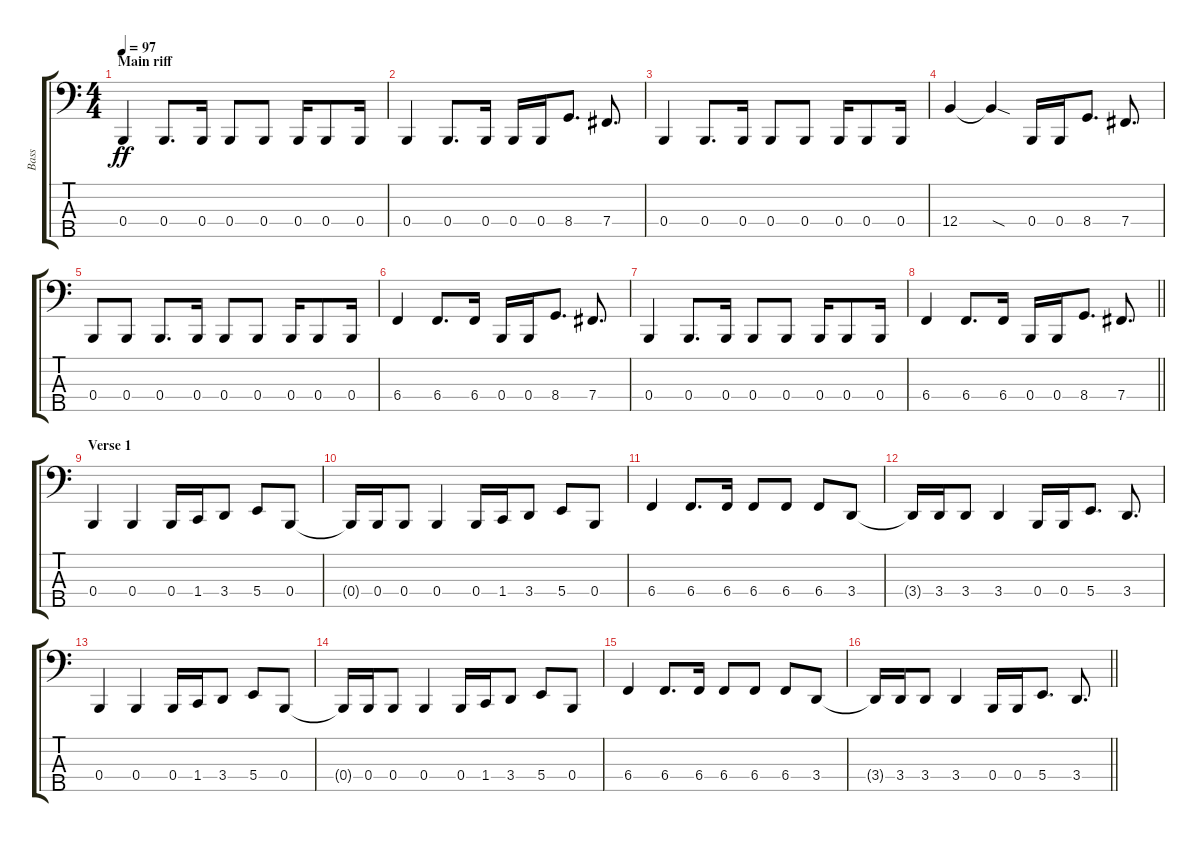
\track ("Bass" "Bass") {instrument electricbassfinger}
\staff {score tabs}
\tuning (E2 B1 Gb1 B0 Gb0) {hide}
\ts (4 4)
\section ("" "Main riff")
\tempo 97
\clef f4
\ks c
0.4.4{dy ff} 0.4.8{d} 0.4.16 0.4.8 0.4.8 0.4.16 0.4.8 0.4.16 |
0.4.4 0.4.8{d} 0.4.16 0.4.16 0.4.16 8.4.8{d} 7.4.8{d} |
0.4.4 0.4.8{d} 0.4.16 0.4.8 0.4.8 0.4.16 0.4.8 0.4.16 |
12.4.4 12.4{sod t}.4 0.4.16 0.4.16 8.4.8{d} 7.4.8{d} |
0.4.8 0.4.8 0.4.8{d} 0.4.16 0.4.8 0.4.8 0.4.16 0.4.8 0.4.16 |
6.4.4 6.4.8{d} 6.4.16 0.4.16 0.4.16 8.4.8{d} 7.4.8{d} |
0.4.4 0.4.8{d} 0.4.16 0.4.8 0.4.8 0.4.16 0.4.8 0.4.16 |
\barLineRight lightlight
6.4.4 6.4.8{d} 6.4.16 0.4.16 0.4.16 8.4.8{d} 7.4.8{d} |
\section ("" "Verse 1")
0.4.4 0.4.4 0.4.16 1.4.16 3.4.8 5.4.8 0.4.8 |
0.4{t}.16 0.4.16 0.4.8 0.4.4 0.4.16 1.4.16 3.4.8 5.4.8 0.4.8 |
6.4.4 6.4.8{d} 6.4.16 6.4.8 6.4.8 6.4.8 3.4.8 |
3.4{t}.16 3.4.16 3.4.8 3.4.4 0.4.16 0.4.16 5.4.8{d} 3.4.8{d} |
0.4.4 0.4.4 0.4.16 1.4.16 3.4.8 5.4.8 0.4.8 |
0.4{t}.16 0.4.16 0.4.8 0.4.4 0.4.16 1.4.16 3.4.8 5.4.8 0.4.8 |
6.4.4 6.4.8{d} 6.4.16 6.4.8 6.4.8 6.4.8 3.4.8 |
\barLineRight lightlight
3.4{t}.16 3.4.16 3.4.8 3.4.4 0.4.16 0.4.16 5.4.8{d} 3.4.8{d}
